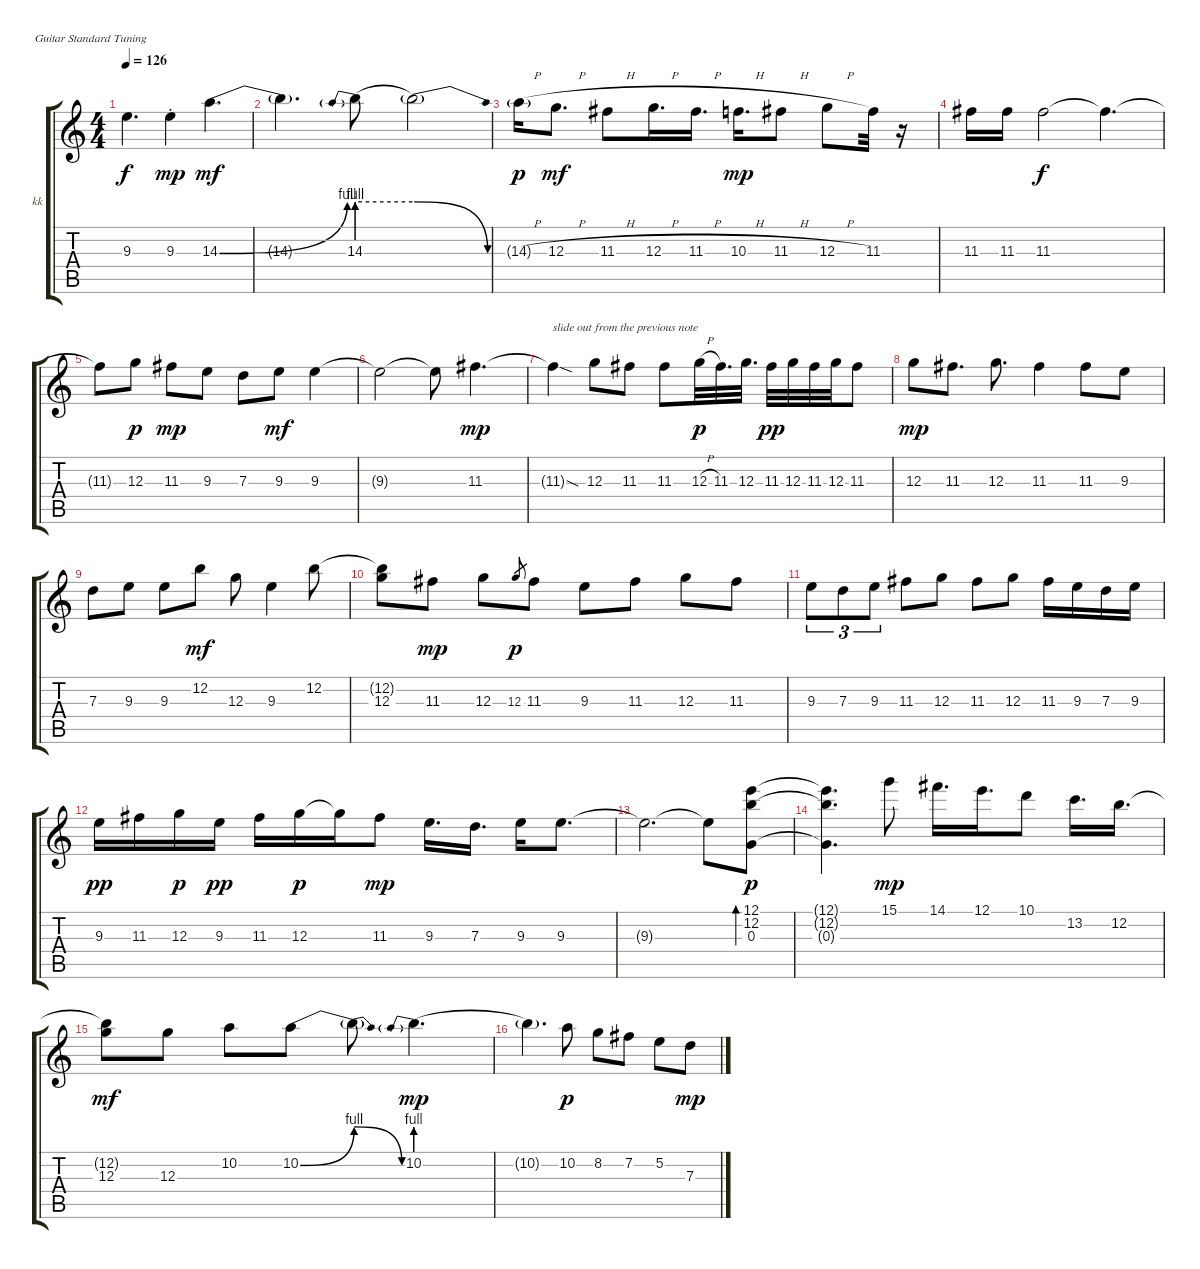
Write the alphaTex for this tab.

\bracketExtendMode groupsimilarinstruments
\firstSystemTrackNameOrientation horizontal
\otherSystemsTrackNameOrientation horizontal
\track ("intro / rythm / solo - kk" "kk") {instrument electricguitarclean}
\staff {score tabs}
\tuning (E4 B3 G3 D3 A2 E2)
\ts (4 4)
\tempo 126
\clef g2
\ks c
9.3{t}.4{d dy f} 9.3{st}.4{dy mp} 14.3{be (bend 0 0 59.4 4)}.4{d dy mf} |
14.3{t}.4{d} 14.3{be (prebend 0 4 60 4)}.8 14.3{be (release 0 4 59.4 0) t}.2 |
14.3{h g}.16{dy p} 12.3{h}.8{d dy mf} 11.3{h}.8 12.3{h}.16{d} 11.3{h}.16{d} 10.3{h}.16{d dy mp} 11.3{h}.8 12.3{h}.8 11.3.32 r.16 |
11.3.16 11.3.16 11.3.2{dy f} 11.3{t}.4{d} |
11.3{t}.8 12.3.8{dy p} 11.3.8{dy mp} 9.3.8 7.3.8 9.3.8{dy mf} 9.3.4 |
9.3{t}.2 9.3{t}.8 11.3.4{d dy mp} |
11.3{sod t}.4{txt "slide out from the previous note"} 12.3.8 11.3.8 11.3.8 12.3{h}.32{dy p} 11.3.32{d} 12.3.32{d} 11.3.32{dy pp} 12.3.32 11.3.32 12.3.32 11.3.8 |
12.3.8{dy mp} 11.3.8{d} 12.3.8{d} 11.3.4 11.3.8 9.3.8 |
7.3.8 9.3.8 9.3.8 12.2.8{dy mf} 12.3.8 9.3.4 12.2.8 |
(12.3 12.2{t}).8 11.3.8{dy mp} 12.3.8 12.3.8{gr dy p} 11.3.8 9.3.8 11.3.8 12.3.8 11.3.8 |
9.3.8{tu (3 2)} 7.3.8{tu (3 2)} 9.3.8{tu (3 2)} 11.3.8 12.3.8 11.3.8 12.3.8 11.3.16 9.3.16 7.3.16 9.3.16 |
9.3.16{dy pp} 11.3.16 12.3.16{dy p} 9.3.16{dy pp} 11.3.16 12.3.16{dy p} 12.3{t}.16 11.3.8{dy mp} 9.3.16{d} 7.3.16{d} 9.3.16 9.3.8{d} |
9.3{t}.2{d} 9.3{t}.8 (12.1 12.2 0.3).8{bd 119 dy p} |
(12.1{t} 12.2{t} 0.3{t}).4{d} 15.1.8{dy mp} 14.1.16{d} 12.1.16{d} 10.1.8 13.2.16{d} 12.2.16{d} |
(12.2{t} 12.3).8{dy mf} 12.3.8 10.2.8 10.2{be (bend 0 0 15 4)}.8 10.2{be (release 0 4 15 0) t}.8 10.2{be (prebend 0 4 60 4)}.4{d dy mp} |
10.2{t}.4{d} 10.2.8{dy p} 8.2.8 7.2.8 5.2.8 7.3.8{dy mp}
